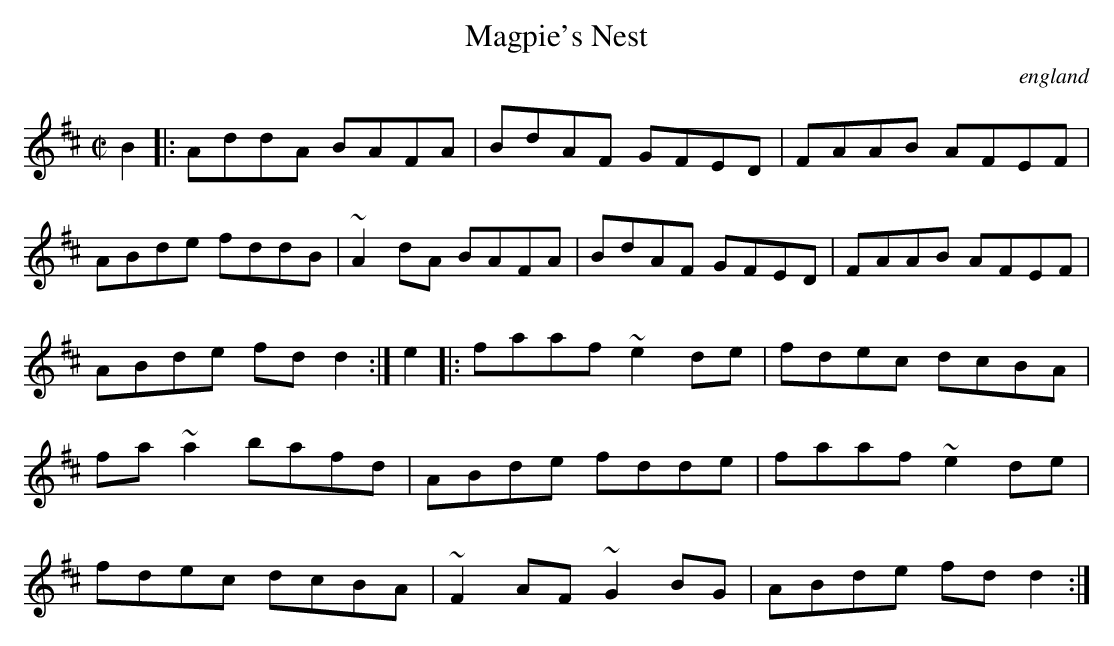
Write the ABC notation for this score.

X:1
T:Magpie's Nest
O:england
E:9
M:C|
K:D
B2|:AddA BAFA|BdAF GFED|FAAB AFEF|ABde fddB|\
~A2 dA BAFA|BdAF GFED|FAAB AFEF|ABde fdd2:|\
e2|:faaf ~e2 de|fdec dcBA|fa~a2 bafd|ABde fdde|\
faaf ~e2de|fdec dcBA|~F2 AF ~G2BG|ABde fd d2:|
